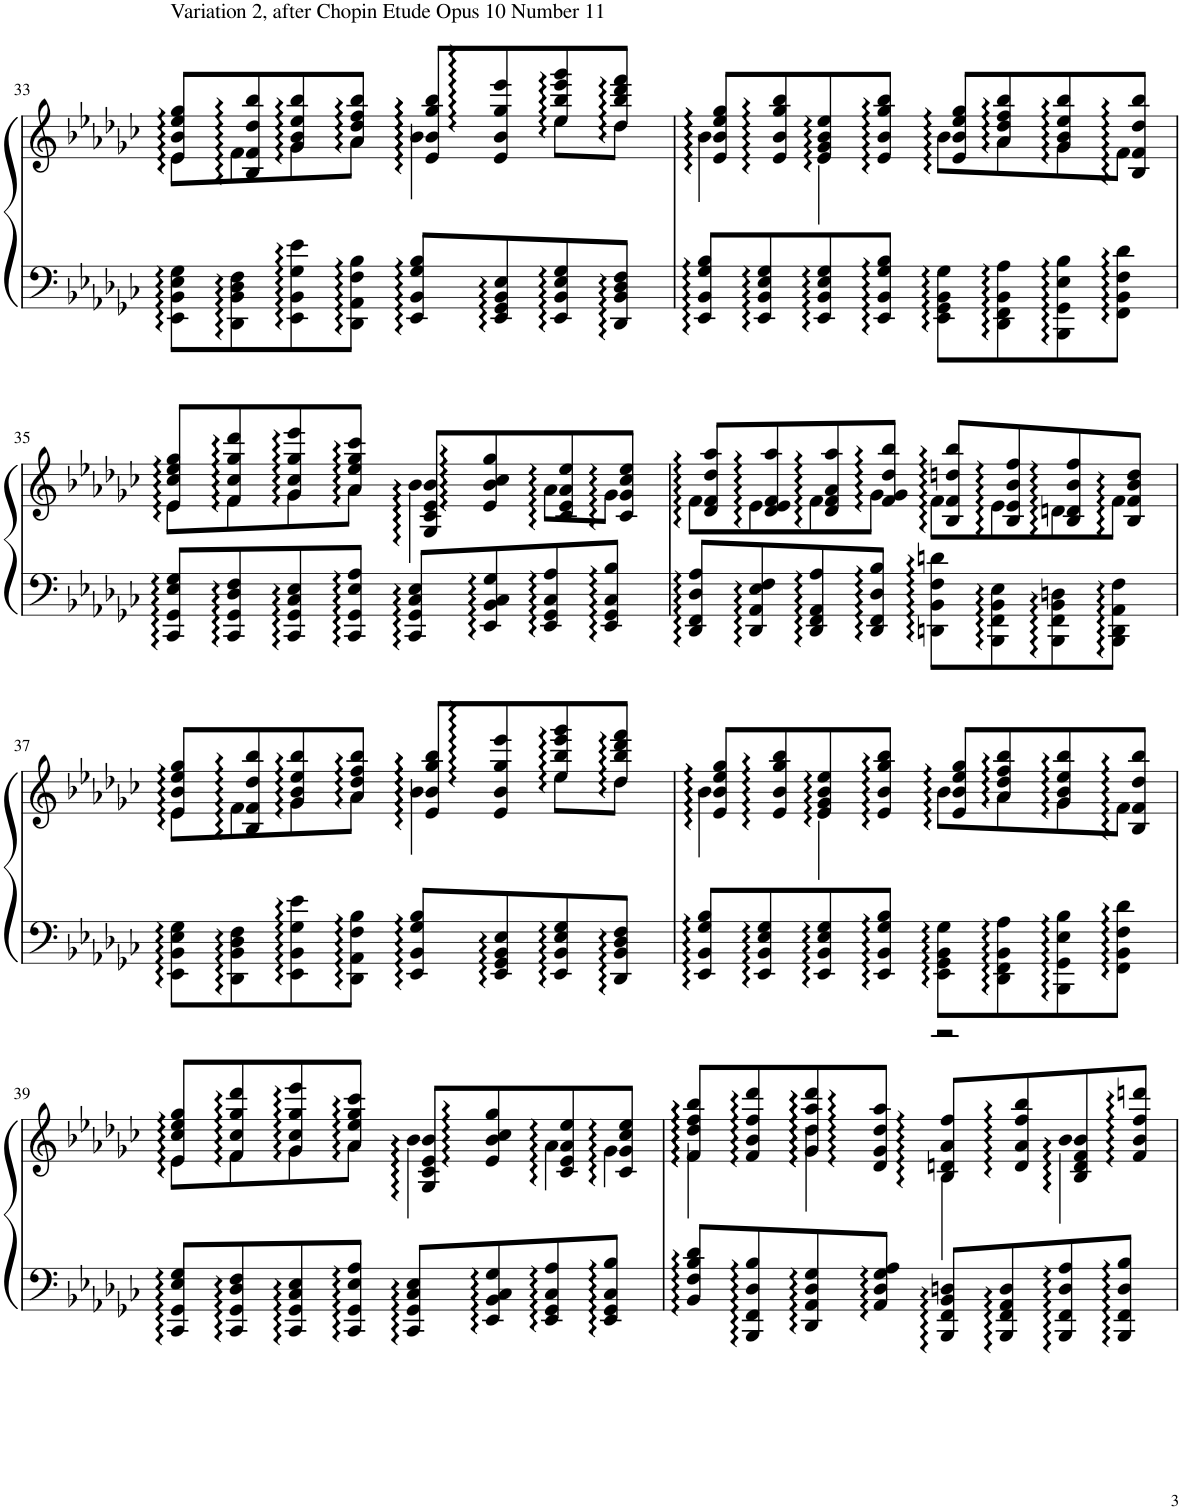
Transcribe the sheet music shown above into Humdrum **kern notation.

**kern	**kern
*part2	*part1
*staff2	*staff1
*I"Piano	*I"Piano
*I'Pno	*I'Pno
!!LO:PB:g=z
*clefF4	*clefG2
*k[b-e-a-d-g-c-]	*k[b-e-a-d-g-c-]
*M4/4	*M4/4
=33	=33
*	*^
!	!LO:TX:a:t=Variation 2, after Chopin Etude Opus 10 Number 11	!
8EE-\ 8BB-\ 8E-\ 8G-\L	8e-/ 8b-/ 8ee-/ 8gg-/L	8e-\L
8DD-\ 8BB-\ 8D-\ 8F\	8B-/ 8f/ 8dd-/ 8bb-/	8f\
8EE-\ 8BB-\ 8G-\ 8e-\	8g-/ 8b-/ 8ee-/ 8bb-/	8g-\
8DD-\ 8AA-\ 8F\ 8B-\J	8a-/ 8dd-/ 8ff/ 8bb-/J	8a-\J
8EE-/ 8BB-/ 8G-/ 8B-/L	8e-/ 8b-/ 8gg-/ 8bb-/L	8f\ [8b-\ 8gg-\ 8bb-\L
8EE-/ 8GG-/ 8BB-/ 8E-/	8e-/ 8b-/ 8gg-/ 8eee-/	8b-J]
8EE-/ 8BB-/ 8E-/ 8G-/	8ee-/ 8bb-/ 8eee-/ 8ggg-/	8ee-\L
8DD-/ 8BB-/ 8D-/ 8F/J	8dd-/ 8bb-/ 8ddd-/ 8fff/J	8dd-\J
=34	=34	=34
8EE-/ 8BB-/ 8G-/ 8B-/L	8e-/ 8b-/ 8ee-/ 8gg-/L	8f\ [8b-\ 8ee-\ 8gg-\L
8EE-/ 8BB-/ 8E-/ 8G-/	8e-/ 8b-/ 8gg-/ 8bb-/	8b-]
8EE-/ 8BB-/ 8E-/ 8G-/	8e-/ 8g-/ 8b-/ 8ee-/	[8e-\ 8g-\ 8b-\ 8ee-\
8EE-/ 8BB-/ 8G-/ 8B-/J	8e-/ 8b-/ 8gg-/ 8bb-/J	8e-J]
8EE-\ 8GG-\ 8BB-\ 8G-\L	8e-/ 8b-/ 8ee-/ 8gg-/L	8b-\L
8DD-\ 8FF\ 8BB-\ 8A-\	8a-/ 8dd-/ 8ff/ 8bb-/	8a-\
8BBB-\ 8GG-\ 8E-\ 8B-\	8g-/ 8b-/ 8ee-/ 8bb-/	8g-\
8FF\ 8BB-\ 8F\ 8d-\J	8B-/ 8f/ 8dd-/ 8bb-/J	8f\J
!!LO:LB:g=z	!!
=35	=35	=35
8CC-/ 8GG-/ 8E-/ 8G-/L	8e-/ 8cc-/ 8ee-/ 8gg-/L	8e-\L
8CC-/ 8GG-/ 8D-/ 8F/	8f/ 8cc-/ 8gg-/ 8ddd-/	8f\
8CC-/ 8GG-/ 8C-/ 8E-/	8g-/ 8cc-/ 8gg-/ 8eee-/	8g-\
8CC-/ 8GG-/ 8E-/ 8A-/J	8a-/ 8ee-/ 8gg-/ 8ccc-/J	8a-\J
8CC-/ 8GG-/ 8C-/ 8E-/L	8G-/ 8c-/ 8e-/ 8b-/ 8ee-/L	8c-\ 8e-\ 8g-\ [8b-\ 8ee-\L
8EE-/ 8BB-/ 8C-/ 8G-/	8e-/ 8b-/ 8cc-/ 8gg-/	8b-J]
8EE-/ 8GG-/ 8C-/ 8A-/	8c-/ 8e-/ 8a-/ 8ee-/	8a-\L
8EE-/ 8GG-/ 8C-/ 8B-/J	8c-/ 8g-/ 8cc-/ 8ee-/J	8g-\J
=36	=36	=36
8DD-/ 8FF/ 8D-/ 8A-/L	8d-/ 8f/ 8dd-/ 8aa-/L	8f\L
8DD-/ 8AA-/ 8E-/ 8F/	8d-/ 8e-/ 8f/ 8aa-/	8e-\
8DD-/ 8FF/ 8AA-/ 8A-/	8d-/ 8f/ 8a-/ 8aa-/	8f\
8DD-/ 8FF/ 8D-/ 8B-/J	8f/ 8g-/ 8dd-/ 8bb-/J	8g-\J
8DDn\ 8BB-\ 8F\ 8dn\L	8B-/ 8f/ 8ddn/ 8bb-/L	8f\L
8BBB-\ 8FF\ 8BB-\ 8E-\	8B-/ 8e-/ 8b-/ 8ff/	8e-\
8BBB-\ 8FF\ 8BB-\ 8Dn\	8B-/ 8dn/ 8b-/ 8ff/	8d\
8BBB-\ 8DD\ 8AA-\ 8F\J	8B-/ 8f/ 8b-/ 8dd/J	8f\J
!!LO:LB:g=z	!!
=37	=37	=37
8EE-\ 8BB-\ 8E-\ 8G-\L	8e-/ 8b-/ 8ee-/ 8gg-/L	8e-\L
8DD-\ 8BB-\ 8D-\ 8F\	8B-/ 8f/ 8dd-/ 8bb-/	8f\
8EE-\ 8BB-\ 8G-\ 8e-\	8g-/ 8b-/ 8ee-/ 8bb-/	8g-\
8DD-\ 8AA-\ 8F\ 8B-\J	8a-/ 8dd-/ 8ff/ 8bb-/J	8a-\J
8EE-/ 8BB-/ 8G-/ 8B-/L	8e-/ 8b-/ 8gg-/ 8bb-/L	8f\ [8b-\ 8gg-\ 8bb-\L
8EE-/ 8GG-/ 8BB-/ 8E-/	8e-/ 8b-/ 8gg-/ 8eee-/	8b-J]
8EE-/ 8BB-/ 8E-/ 8G-/	8ee-/ 8bb-/ 8eee-/ 8ggg-/	8ee-\L
8DD-/ 8BB-/ 8D-/ 8F/J	8dd-/ 8bb-/ 8ddd-/ 8fff/J	8dd-\J
=38	=38	=38
*^	*	*
8EE-/ 8BB-/ 8G-/ 8B-/L	2ryy	8e-/ 8b-/ 8ee-/ 8gg-/L	8f\ [8b-\ 8ee-\ 8gg-\L
8EE-/ 8BB-/ 8E-/ 8G-/	.	8e-/ 8b-/ 8gg-/ 8bb-/	8b-]
8EE-/ 8BB-/ 8E-/ 8G-/	.	8e-/ 8g-/ 8b-/ 8ee-/	[8e-\ 8g-\ 8b-\ 8ee-\
8EE-/ 8BB-/ 8G-/ 8B-/J	.	8e-/ 8b-/ 8gg-/ 8bb-/J	8e-J]
8EE-\ 8GG-\ 8BB-\ 8G-\L	2r	8e-/ 8b-/ 8ee-/ 8gg-/L	8b-\L
8DD-\ 8FF\ 8BB-\ 8A-\	.	8a-/ 8dd-/ 8ff/ 8bb-/	8a-\
8BBB-\ 8GG-\ 8E-\ 8B-\	.	8g-/ 8b-/ 8ee-/ 8bb-/	8g-\
8FF\ 8BB-\ 8F\ 8d-\J	.	8B-/ 8f/ 8dd-/ 8bb-/J	8f\J
*v	*v	*	*
!!LO:LB:g=z	!!
=39	=39	=39
8CC-/ 8GG-/ 8E-/ 8G-/L	8e-/ 8cc-/ 8ee-/ 8gg-/L	8e-\L
8CC-/ 8GG-/ 8D-/ 8F/	8f/ 8cc-/ 8gg-/ 8ddd-/	8f\
8CC-/ 8GG-/ 8C-/ 8E-/	8g-/ 8cc-/ 8gg-/ 8eee-/	8g-\
8CC-/ 8GG-/ 8E-/ 8A-/J	8a-/ 8ee-/ 8gg-/ 8ccc-/J	8a-\J
8CC-/ 8GG-/ 8C-/ 8E-/L	8G-/ 8c-/ 8e-/ 8b-/ 8ee-/L	8c-\ 8e-\ 8g-\ [8b-\ 8ee-\L
8EE-/ 8BB-/ 8C-/ 8G-/	8e-/ 8b-/ 8cc-/ 8gg-/	8b-]
8EE-/ 8GG-/ 8C-/ 8A-/	8c-/ 8e-/ 8a-/ 8ee-/	8a-\
8EE-/ 8GG-/ 8C-/ 8B-/J	8c-/ 8g-/ 8cc-/ 8ee-/J	8g-\J
=40	=40	=40
8BB-/ 8F/ 8B-/ 8d-/L	8f/ 8dd-/ 8ff/ 8bb-/L	[8f\ 8dd-\ 8ff\ 8bb-\L
8BBB-/ 8FF/ 8D-/ 8B-/	8f/ 8b-/ 8ff/ 8ddd-/	8f]
8DD-/ 8AA-/ 8D-/ 8G-/	8g-/ 8dd-/ 8aa-/ 8ddd-/	[8g-\ 8dd-\ 8aa-\ 8ddd-\
8AA-/ 8D-/ 8G-/ 8A-/J	8d-/ 8g-/ 8dd-/ 8aa-/J	8g-J]
8BBB-/ 8FF/ 8BB-/ 8Dn/L	8B-/ 8dn/ 8a-/ 8ff/L	8B-\ 8d\ [8a-\ 8ff\L
8BBB-/ 8FF/ 8AA-/ 8D/	8d/ 8a-/ 8ff/ 8bb-/	8a-]
8BBB-/ 8FF/ 8D/ 8A-/	8B-/ 8d/ 8f/ 8b-/ 8dd-/	8B-\ 8e-\ 8g-\ [8b-\ 8dd-\
8BBB-/ 8FF/ 8D/ 8B-/J	8f/ 8b-/ 8ff/ 8dddn/J	8b-J]
*	*v	*v
=	=
*-	*-
